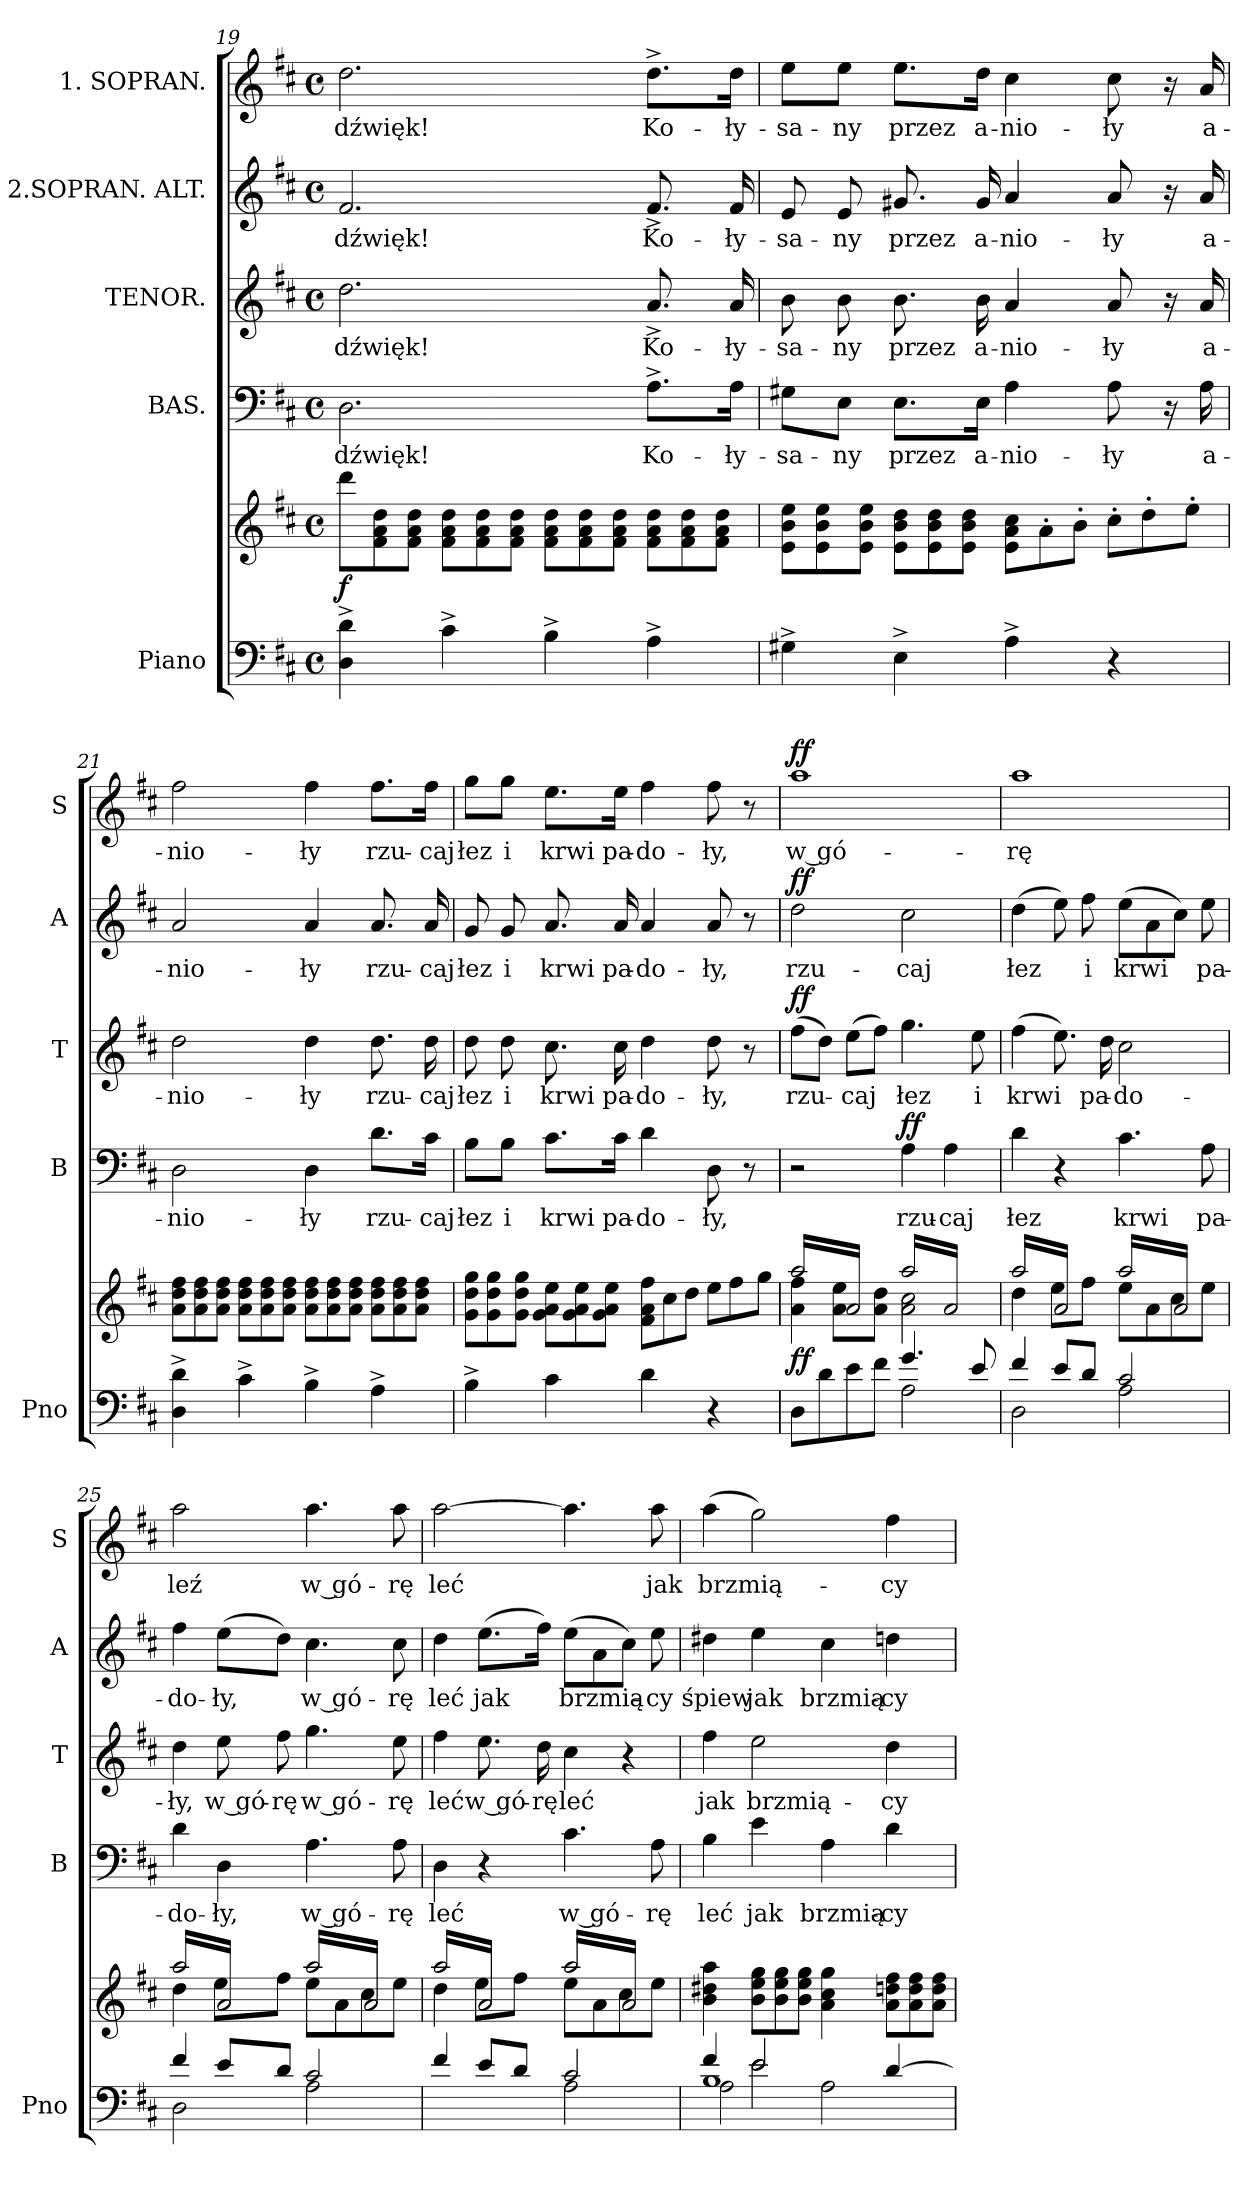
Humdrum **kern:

**kern	**kern	**dynam	**kern	**text	**dynam	**kern	**text	**dynam	**kern	**text	**dynam	**kern	**text	**dynam
*part5	*part5	*part5	*part4	*part4	*part4	*part3	*part3	*part3	*part2	*part2	*part2	*part1	*part1	*part1
*staff6	*staff5	*staff5/6	*staff4	*staff4	*staff4	*staff3	*staff3	*staff3	*staff2	*staff2	*staff2	*staff1	*staff1	*staff1
*I"Piano	*	*	*I"BAS.	*	*	*I"TENOR.	*	*	*I"2.SOPRAN. ALT.	*	*	*I"1. SOPRAN.	*	*
*I'Pno	*	*	*I'B	*	*	*I'T	*	*	*I'A	*	*	*I'S	*	*
*clefF4	*clefG2	*	*clefF4	*	*	*clefG2	*	*	*clefG2	*	*	*clefG2	*	*
*	*	*	*	*	*	*ITrd8c12	*	*	*	*	*	*	*	*
*k[f#c#]	*k[f#c#]	*	*k[f#c#]	*	*	*k[f#c#]	*	*	*k[f#c#]	*	*	*k[f#c#]	*	*
*D:	*D:	*	*D:	*	*	*D:	*	*	*D:	*	*	*D:	*	*
*M4/4	*M4/4	*	*M4/4	*	*	*M4/4	*	*	*M4/4	*	*	*M4/4	*	*
*met(c)	*met(c)	*	*met(c)	*	*	*met(c)	*	*	*met(c)	*	*	*met(c)	*	*
*	*Xtuplet	*	*	*	*	*	*	*	*	*	*	*	*	*
=19	=19	=19	=19	=19	=19	=19	=19	=19	=19	=19	=19	=19	=19	=19
4D^>\ 4d^>\	12ddd\L	f	2.D\	dźwięk!	.	2.d\	dźwięk!	.	2.f#/	dźwięk!	.	2.dd\	dźwięk!	.
.	12f#\ 12a\ 12dd\	.	.	.	.	.	.	.	.	.	.	.	.	.
.	12f#\ 12a\ 12dd\J	.	.	.	.	.	.	.	.	.	.	.	.	.
4c#^>\	12f#\ 12a\ 12dd\L	.	.	.	.	.	.	.	.	.	.	.	.	.
.	12f#\ 12a\ 12dd\	.	.	.	.	.	.	.	.	.	.	.	.	.
.	12f#\ 12a\ 12dd\J	.	.	.	.	.	.	.	.	.	.	.	.	.
4B^>\	12f#\ 12a\ 12dd\L	.	.	.	.	.	.	.	.	.	.	.	.	.
.	12f#\ 12a\ 12dd\	.	.	.	.	.	.	.	.	.	.	.	.	.
.	12f#\ 12a\ 12dd\J	.	.	.	.	.	.	.	.	.	.	.	.	.
4A^>\	12f#\ 12a\ 12dd\L	.	8.A^>\L	Ko-	.	8.A^>/	Ko-	.	8.f#^>/	Ko-	.	8.dd^>\L	Ko-	.
.	12f#\ 12a\ 12dd\	.	.	.	.	.	.	.	.	.	.	.	.	.
.	12f#\ 12a\ 12dd\J	.	.	.	.	.	.	.	.	.	.	.	.	.
.	.	.	16A\Jk	-ły-	.	16A/	-ły-	.	16f#/	-ły-	.	16dd\Jk	-ły-	.
=20	=20	=20	=20	=20	=20	=20	=20	=20	=20	=20	=20	=20	=20	=20
4G#X^>\	12e\ 12b\ 12ee\L	.	8G#X\L	-sa-	.	8B\	-sa-	.	8e/	-sa-	.	8ee\L	-sa-	.
.	12e\ 12b\ 12ee\	.	.	.	.	.	.	.	.	.	.	.	.	.
.	.	.	8E\J	-ny	.	8B\	-ny	.	8e/	-ny	.	8ee\J	-ny	.
.	12e\ 12b\ 12ee\J	.	.	.	.	.	.	.	.	.	.	.	.	.
4E^>\	12e\ 12b\ 12dd\L	.	8.E\L	przez	.	8.B\	przez	.	8.g#X/	przez	.	8.ee\L	przez	.
.	12e\ 12b\ 12dd\	.	.	.	.	.	.	.	.	.	.	.	.	.
.	12e\ 12b\ 12dd\J	.	.	.	.	.	.	.	.	.	.	.	.	.
.	.	.	16E\Jk	a-	.	16B\	a-	.	16g#/	a-	.	16dd\Jk	a-	.
4A^>\	12e\ 12a\ 12cc#\L	.	4A\	-nio-	.	4A/	-nio-	.	4a/	-nio-	.	4cc#\	-nio-	.
.	12a'\	.	.	.	.	.	.	.	.	.	.	.	.	.
.	12b'\J	.	.	.	.	.	.	.	.	.	.	.	.	.
4r	12cc#'\L	.	8A\	-ły	.	8A/	-ły	.	8a/	-ły	.	8cc#\	-ły	.
.	12dd'\	.	.	.	.	.	.	.	.	.	.	.	.	.
.	.	.	16r	.	.	16r	.	.	16r	.	.	16r	.	.
.	12ee'\J	.	.	.	.	.	.	.	.	.	.	.	.	.
.	.	.	16A\	a-	.	16A/	a-	.	16a/	a-	.	16a/	a-	.
=21	=21	=21	=21	=21	=21	=21	=21	=21	=21	=21	=21	=21	=21	=21
4D^>\ 4d^>\	12a\ 12dd\ 12ff#\L	.	2D\	-nio-	.	2d\	-nio-	.	2a/	-nio-	.	2ff#\	-nio-	.
.	12a\ 12dd\ 12ff#\	.	.	.	.	.	.	.	.	.	.	.	.	.
.	12a\ 12dd\ 12ff#\J	.	.	.	.	.	.	.	.	.	.	.	.	.
4c#^>\	12a\ 12dd\ 12ff#\L	.	.	.	.	.	.	.	.	.	.	.	.	.
.	12a\ 12dd\ 12ff#\	.	.	.	.	.	.	.	.	.	.	.	.	.
.	12a\ 12dd\ 12ff#\J	.	.	.	.	.	.	.	.	.	.	.	.	.
4B^>\	12a\ 12dd\ 12ff#\L	.	4D\	-ły	.	4d\	-ły	.	4a/	-ły	.	4ff#\	-ły	.
.	12a\ 12dd\ 12ff#\	.	.	.	.	.	.	.	.	.	.	.	.	.
.	12a\ 12dd\ 12ff#\J	.	.	.	.	.	.	.	.	.	.	.	.	.
4A^>\	12a\ 12dd\ 12ff#\L	.	8.d\L	rzu-	.	8.d\	rzu-	.	8.a/	rzu-	.	8.ff#\L	rzu-	.
.	12a\ 12dd\ 12ff#\	.	.	.	.	.	.	.	.	.	.	.	.	.
.	12a\ 12dd\ 12ff#\J	.	.	.	.	.	.	.	.	.	.	.	.	.
.	.	.	16c#\Jk	-caj	.	16d\	-caj	.	16a/	-caj	.	16ff#\Jk	-caj	.
=22	=22	=22	=22	=22	=22	=22	=22	=22	=22	=22	=22	=22	=22	=22
4B^>\	12g\ 12dd\ 12gg\L	.	8B\L	łez	.	8d\	łez	.	8g/	łez	.	8gg\L	łez	.
.	12g\ 12dd\ 12gg\	.	.	.	.	.	.	.	.	.	.	.	.	.
.	.	.	8B\J	i	.	8d\	i	.	8g/	i	.	8gg\J	i	.
.	12g\ 12dd\ 12gg\J	.	.	.	.	.	.	.	.	.	.	.	.	.
4c#\	12g\ 12a\ 12ee\L	.	8.c#\L	krwi	.	8.c#\	krwi	.	8.a/	krwi	.	8.ee\L	krwi	.
.	12g\ 12a\ 12ee\	.	.	.	.	.	.	.	.	.	.	.	.	.
.	12g\ 12a\ 12ee\J	.	.	.	.	.	.	.	.	.	.	.	.	.
.	.	.	16c#\Jk	pa-	.	16c#\	pa-	.	16a/	pa-	.	16ee\Jk	pa-	.
4d\	12f#\ 12a\ 12ff#\L	.	4d\	-do-	.	4d\	-do-	.	4a/	-do-	.	4ff#\	-do-	.
.	12cc#\	.	.	.	.	.	.	.	.	.	.	.	.	.
.	12dd\J	.	.	.	.	.	.	.	.	.	.	.	.	.
4r	12ee\L	.	8D\	-ły,	.	8d\	-ły,	.	8a/	-ły,	.	8ff#\	-ły,	.
.	12ff#\	.	.	.	.	.	.	.	.	.	.	.	.	.
.	.	.	8r	.	.	8r	.	.	8r	.	.	8r	.	.
.	12gg\J	.	.	.	.	.	.	.	.	.	.	.	.	.
=23	=23	=23	=23	=23	=23	=23	=23	=23	=23	=23	=23	=23	=23	=23
*^	*^	*	*	*	*	*	*	*	*	*	*	*	*	*
!	!	!	!	!	!	!	!	!	!	!LO:DY:a	!	!	!LO:DY:a	!	!	!LO:DY:a
*	*	*tremolo	*	*	*	*	*	*	*	*	*	*	*	*	*	*
8D\L	2ryy	16aa/LL	4a\ 4ff#\	ff	2r	.	.	(8f#\L	rzu-	ff	2dd\	rzu-	ff	1aa	w gó-	ff
.	.	16a/	.	.	.	.	.	.	.	.	.	.	.	.	.	.
8d\	.	16aa/	.	.	.	.	.	8d\J)	.	.	.	.	.	.	.	.
.	.	16a/	.	.	.	.	.	.	.	.	.	.	.	.	.	.
8e\	.	16aa/	8a\ 8ee\L	.	.	.	.	(8e\L	-caj	.	.	.	.	.	.	.
.	.	16a/	.	.	.	.	.	.	.	.	.	.	.	.	.	.
8f#\J	.	16aa/	8a\ 8dd\J	.	.	.	.	8f#\J)	.	.	.	.	.	.	.	.
.	.	16a/JJ	.	.	.	.	.	.	.	.	.	.	.	.	.	.
!	!	!	!	!	!	!	!LO:DY:a	!	!	!	!	!	!	!	!	!
4.g/	2A\	16aa/LL	2a\ 2cc#\	.	4A\	rzu-	ff	4.g\	łez	.	2cc#\	-caj	.	.	.	.
.	.	16a/	.	.	.	.	.	.	.	.	.	.	.	.	.	.
.	.	16aa/	.	.	.	.	.	.	.	.	.	.	.	.	.	.
.	.	16a/	.	.	.	.	.	.	.	.	.	.	.	.	.	.
.	.	16aa/	.	.	4A\	-caj	.	.	.	.	.	.	.	.	.	.
.	.	16a/	.	.	.	.	.	.	.	.	.	.	.	.	.	.
8e/	.	16aa/	.	.	.	.	.	8e\	i	.	.	.	.	.	.	.
.	.	16a/JJ	.	.	.	.	.	.	.	.	.	.	.	.	.	.
=24	=24	=24	=24	=24	=24	=24	=24	=24	=24	=24	=24	=24	=24	=24	=24	=24
4f#/	2D\	16aa/LL	4dd\	.	4d\	łez	.	(4f#\	krwi	.	(4dd\	łez	.	1aa	-rę	.
.	.	16a/	.	.	.	.	.	.	.	.	.	.	.	.	.	.
.	.	16aa/	.	.	.	.	.	.	.	.	.	.	.	.	.	.
.	.	16a/	.	.	.	.	.	.	.	.	.	.	.	.	.	.
8e/L	.	16aa/	8ee\L	.	4r	.	.	8.e\)	.	.	8ee\)	.	.	.	.	.
.	.	16a/	.	.	.	.	.	.	.	.	.	.	.	.	.	.
8d/J	.	16aa/	8ff#\J	.	.	.	.	.	.	.	8ff#\	i	.	.	.	.
.	.	16a/JJ	.	.	.	.	.	16d\	pa-	.	.	.	.	.	.	.
2c#/	2A\	16aa/LL	8ee\L	.	4.c#\	krwi	.	2c#\	-do-	.	(8ee\L	krwi	.	.	.	.
.	.	16a/	.	.	.	.	.	.	.	.	.	.	.	.	.	.
.	.	16aa/	8a\	.	.	.	.	.	.	.	8a\	.	.	.	.	.
.	.	16a/	.	.	.	.	.	.	.	.	.	.	.	.	.	.
.	.	16aa/	8cc#\	.	.	.	.	.	.	.	8cc#\J)	.	.	.	.	.
.	.	16a/	.	.	.	.	.	.	.	.	.	.	.	.	.	.
.	.	16aa/	8ee\J	.	8A\	pa-	.	.	.	.	8ee\	pa-	.	.	.	.
.	.	16a/JJ	.	.	.	.	.	.	.	.	.	.	.	.	.	.
=25	=25	=25	=25	=25	=25	=25	=25	=25	=25	=25	=25	=25	=25	=25	=25	=25
4f#/	2D\	16aa/LL	4dd\	.	4d\	-do-	.	4d\	-ły,	.	4ff#\	-do-	.	2aa\	leź	.
.	.	16a/	.	.	.	.	.	.	.	.	.	.	.	.	.	.
.	.	16aa/	.	.	.	.	.	.	.	.	.	.	.	.	.	.
.	.	16a/	.	.	.	.	.	.	.	.	.	.	.	.	.	.
8e/L	.	16aa/	8ee\L	.	4D\	-ły,	.	8e\	w gó-	.	(8ee\L	-ły,	.	.	.	.
.	.	16a/	.	.	.	.	.	.	.	.	.	.	.	.	.	.
8d/J	.	16aa/	8ff#\J	.	.	.	.	8f#\	-rę	.	8dd\J)	.	.	.	.	.
.	.	16a/JJ	.	.	.	.	.	.	.	.	.	.	.	.	.	.
2c#/	2A\	16aa/LL	8ee\L	.	4.A\	w gó-	.	4.g\	w gó-	.	4.cc#\	w gó-	.	4.aa\	w gó-	.
.	.	16a/	.	.	.	.	.	.	.	.	.	.	.	.	.	.
.	.	16aa/	8a\	.	.	.	.	.	.	.	.	.	.	.	.	.
.	.	16a/	.	.	.	.	.	.	.	.	.	.	.	.	.	.
.	.	16aa/	8cc#\	.	.	.	.	.	.	.	.	.	.	.	.	.
.	.	16a/	.	.	.	.	.	.	.	.	.	.	.	.	.	.
.	.	16aa/	8ee\J	.	8A\	-rę	.	8e\	-rę	.	8cc#\	-rę	.	8aa\	-rę	.
.	.	16a/JJ	.	.	.	.	.	.	.	.	.	.	.	.	.	.
=26	=26	=26	=26	=26	=26	=26	=26	=26	=26	=26	=26	=26	=26	=26	=26	=26
4f#/	2ryy	16aa/LL	4dd\	.	4D\	leć	.	4f#\	leć	.	4dd\	leć	.	[2aa\	leć	.
.	.	16a/	.	.	.	.	.	.	.	.	.	.	.	.	.	.
.	.	16aa/	.	.	.	.	.	.	.	.	.	.	.	.	.	.
.	.	16a/	.	.	.	.	.	.	.	.	.	.	.	.	.	.
8e/L	.	16aa/	8ee\L	.	4r	.	.	8.e\	w gó-	.	(8.ee\L	jak	.	.	.	.
.	.	16a/	.	.	.	.	.	.	.	.	.	.	.	.	.	.
8d/J	.	16aa/	8ff#\J	.	.	.	.	.	.	.	.	.	.	.	.	.
.	.	16a/JJ	.	.	.	.	.	16d\	-rę	.	16ff#\Jk)	.	.	.	.	.
2c#/	2A\	16aa/LL	8ee\L	.	4.c#\	w gó-	.	4c#\	leć	.	(8ee\L	brzmią-	.	4.aa\]	.	.
.	.	16a/	.	.	.	.	.	.	.	.	.	.	.	.	.	.
.	.	16aa/	8a\	.	.	.	.	.	.	.	8a\	.	.	.	.	.
.	.	16a/	.	.	.	.	.	.	.	.	.	.	.	.	.	.
.	.	16aa/	8cc#\	.	.	.	.	4r	.	.	8cc#\J)	.	.	.	.	.
.	.	16a/	.	.	.	.	.	.	.	.	.	.	.	.	.	.
.	.	16aa/	8ee\J	.	8A\	-rę	.	.	.	.	8ee\	-cy	.	8aa\	jak	.
.	.	16a/JJ	.	.	.	.	.	.	.	.	.	.	.	.	.	.
*	*	*Xtremolo	*	*	*	*	*	*	*	*	*	*	*	*	*	*
*	*	*v	*v	*	*	*	*	*	*	*	*	*	*	*	*	*
=27	=27	=27	=27	=27	=27	=27	=27	=27	=27	=27	=27	=27	=27	=27	=27
*^	*^	*	*	*	*	*	*	*	*	*	*	*	*	*	*
4f#/	1B	2A\	4ryy	4b\ 4dd#X\ 4aa\	.	4B\	leć	.	4f#\	jak	.	4dd#X\	śpiew	.	(4aa\	brzmią-	.
.	.	.	.	.	.	.	.	.	.	.	.	.	.	.	.	.	.
.	.	.	.	.	.	.	.	.	.	.	.	.	.	.	.	.	.
.	.	.	.	.	.	.	.	.	.	.	.	.	.	.	.	.	.
2e/	.	.	2e\	12b\ 12ee\ 12gg\L	.	4e\	jak	.	2e\	brzmią-	.	4ee\	jak	.	2gg\)	.	.
.	.	.	.	12b\ 12ee\ 12gg\	.	.	.	.	.	.	.	.	.	.	.	.	.
.	.	.	.	12b\ 12ee\ 12gg\J	.	.	.	.	.	.	.	.	.	.	.	.	.
.	.	2A\	.	4a\ 4cc#\ 4gg\	.	4A\	brzmią-	.	.	.	.	4cc#\	brzmią-	.	.	.	.
[4d/	.	.	4ryy	12a\ 12ddn\ 12ff#\L	.	4d\	-cy	.	4d\	-cy	.	4ddn\	-cy	.	4ff#\	-cy	.
.	.	.	.	12a\ 12dd\ 12ff#\	.	.	.	.	.	.	.	.	.	.	.	.	.
.	.	.	.	12a\ 12dd\ 12ff#\J	.	.	.	.	.	.	.	.	.	.	.	.	.
*v	*v	*v	*v	*	*	*	*	*	*	*	*	*	*	*	*	*	*
=	=	=	=	=	=	=	=	=	=	=	=	=	=	=
*-	*-	*-	*-	*-	*-	*-	*-	*-	*-	*-	*-	*-	*-	*-
